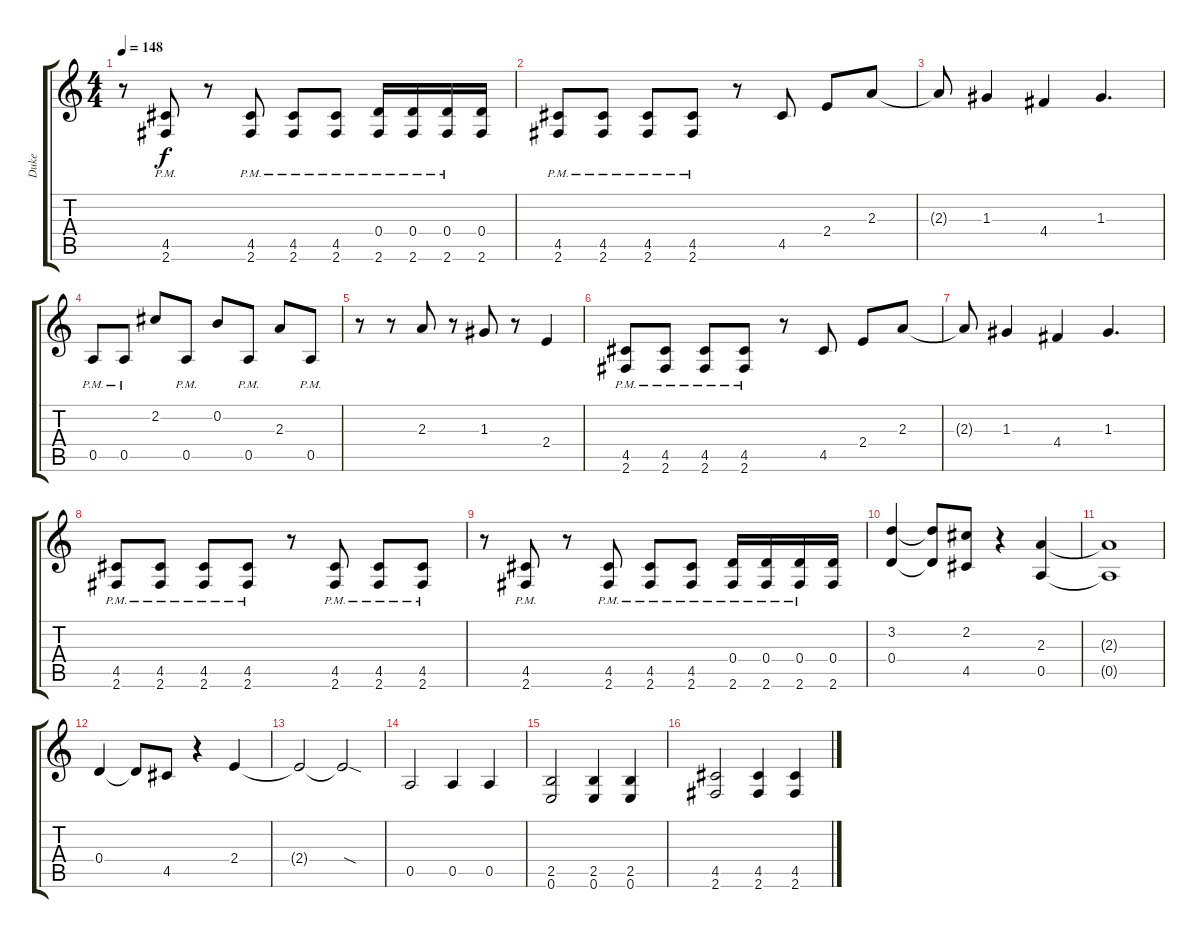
\track ("Duke" "Duke") {instrument distortionguitar}
\staff {score tabs}
\tuning (E4 B3 G3 D3 A2 E2) {hide}
\ts (4 4)
\tempo 148
\clef g2
\ks c
r.8{dy f} (4.5{pm} 2.6{pm}).8 r.8 (4.5{pm} 2.6{pm}).8 (4.5{pm} 2.6{pm}).8 (4.5{pm} 2.6{pm}).8 (0.4{pm} 2.6{pm}).16 (0.4{pm} 2.6{pm}).16 (0.4{pm} 2.6{pm}).16 (0.4 2.6).16 |
(4.5{pm} 2.6{pm}).8 (4.5{pm} 2.6{pm}).8 (4.5{pm} 2.6{pm}).8 (4.5{pm} 2.6{pm}).8 r.8 4.5.8 2.4.8 2.3.8 |
2.3{t}.8 1.3.4 4.4.4 1.3.4{d} |
0.5{pm}.8 0.5{pm}.8 2.2.8 0.5{pm}.8 0.2.8 0.5{pm}.8 2.3.8 0.5{pm}.8 |
r.8 r.8 2.3.8 r.8 1.3.8 r.8 2.4.4 |
(4.5{pm} 2.6{pm}).8 (4.5{pm} 2.6{pm}).8 (4.5{pm} 2.6{pm}).8 (4.5{pm} 2.6{pm}).8 r.8 4.5.8 2.4.8 2.3.8 |
2.3{t}.8 1.3.4 4.4.4 1.3.4{d} |
(4.5{pm} 2.6{pm}).8 (4.5{pm} 2.6{pm}).8 (4.5{pm} 2.6{pm}).8 (4.5{pm} 2.6{pm}).8 r.8 (4.5{pm} 2.6{pm}).8 (4.5{pm} 2.6{pm}).8 (4.5{pm} 2.6{pm}).8 |
r.8 (4.5{pm} 2.6{pm}).8 r.8 (4.5{pm} 2.6{pm}).8 (4.5{pm} 2.6{pm}).8 (4.5{pm} 2.6{pm}).8 (0.4{pm} 2.6{pm}).16 (0.4{pm} 2.6{pm}).16 (0.4{pm} 2.6{pm}).16 (0.4 2.6).16 |
(3.2 0.4).4 (3.2{t} 0.4{t}).8 (2.2 4.5).8 r.4 (2.3 0.5).4 |
(2.3{t} 0.5{t}).1 |
0.4.4 0.4{t}.8 4.5.8 r.4 2.4.4 |
2.4{t}.2 2.4{sod t}.2 |
0.5.2 0.5.4 0.5.4 |
(2.5 0.6).2 (2.5 0.6).4 (2.5 0.6).4 |
(4.5 2.6).2 (4.5 2.6).4 (4.5 2.6).4
